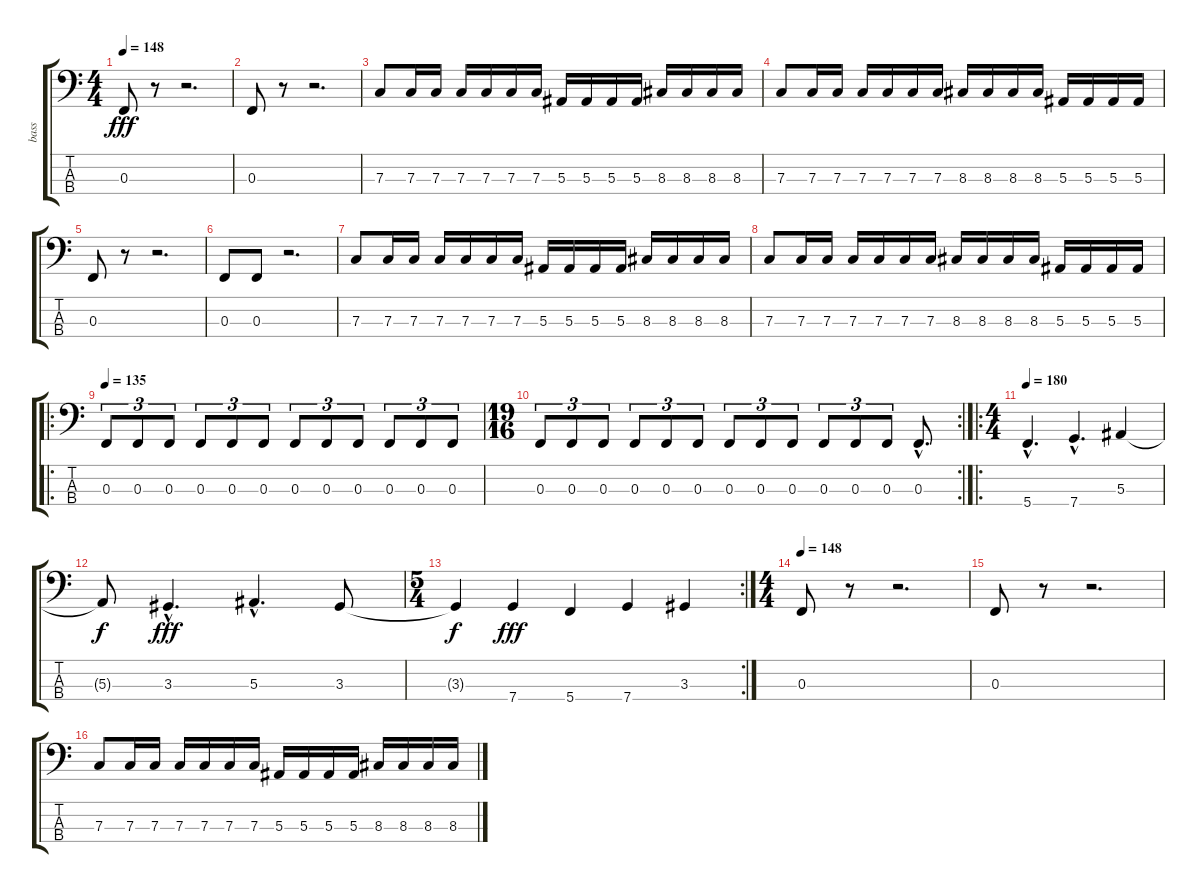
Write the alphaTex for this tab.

\track ("bass" "bass") {instrument electricbassfinger}
\staff {score tabs}
\tuning (Eb2 Bb1 F1 C1) {hide}
\ts (4 4)
\tempo 148
\clef f4
\ks c
0.3.8{dy fff instrument electricbassfinger} r.8 r.2{d} |
0.3.8 r.8 r.2{d} |
7.3.8 7.3.16 7.3.16 7.3.16 7.3.16 7.3.16 7.3.16 5.3.16 5.3.16 5.3.16 5.3.16 8.3.16 8.3.16 8.3.16 8.3.16 |
7.3.8 7.3.16 7.3.16 7.3.16 7.3.16 7.3.16 7.3.16 8.3.16 8.3.16 8.3.16 8.3.16 5.3.16 5.3.16 5.3.16 5.3.16 |
0.3.8 r.8 r.2{d} |
0.3.8 0.3.8 r.2{d} |
7.3.8 7.3.16 7.3.16 7.3.16 7.3.16 7.3.16 7.3.16 5.3.16 5.3.16 5.3.16 5.3.16 8.3.16 8.3.16 8.3.16 8.3.16 |
7.3.8 7.3.16 7.3.16 7.3.16 7.3.16 7.3.16 7.3.16 8.3.16 8.3.16 8.3.16 8.3.16 5.3.16 5.3.16 5.3.16 5.3.16 |
\ro
\tempo 135
0.3.8{tu (3 2)} 0.3.8{tu (3 2)} 0.3.8{tu (3 2)} 0.3.8{tu (3 2)} 0.3.8{tu (3 2)} 0.3.8{tu (3 2)} 0.3.8{tu (3 2)} 0.3.8{tu (3 2)} 0.3.8{tu (3 2)} 0.3.8{tu (3 2)} 0.3.8{tu (3 2)} 0.3.8{tu (3 2)} |
\rc 2
\ts (19 16)
0.3.8{tu (3 2)} 0.3.8{tu (3 2)} 0.3.8{tu (3 2)} 0.3.8{tu (3 2)} 0.3.8{tu (3 2)} 0.3.8{tu (3 2)} 0.3.8{tu (3 2)} 0.3.8{tu (3 2)} 0.3.8{tu (3 2)} 0.3.8{tu (3 2)} 0.3.8{tu (3 2)} 0.3.8{tu (3 2)} 0.3{hac}.8{d} |
\ro
\ts (4 4)
\tempo 180
5.4{hac}.4{d} 7.4{hac}.4{d} 5.3.4 |
5.3{t}.8{dy f} 3.3{hac}.4{d dy fff} 5.3{hac}.4{d} 3.3.8 |
\rc 2
\ts (5 4)
3.3{t}.4{dy f} 7.4.4{dy fff} 5.4.4 7.4.4 3.3.4 |
\ts (4 4)
\tempo 148
0.3.8 r.8 r.2{d} |
0.3.8 r.8 r.2{d} |
7.3.8 7.3.16 7.3.16 7.3.16 7.3.16 7.3.16 7.3.16 5.3.16 5.3.16 5.3.16 5.3.16 8.3.16 8.3.16 8.3.16 8.3.16
